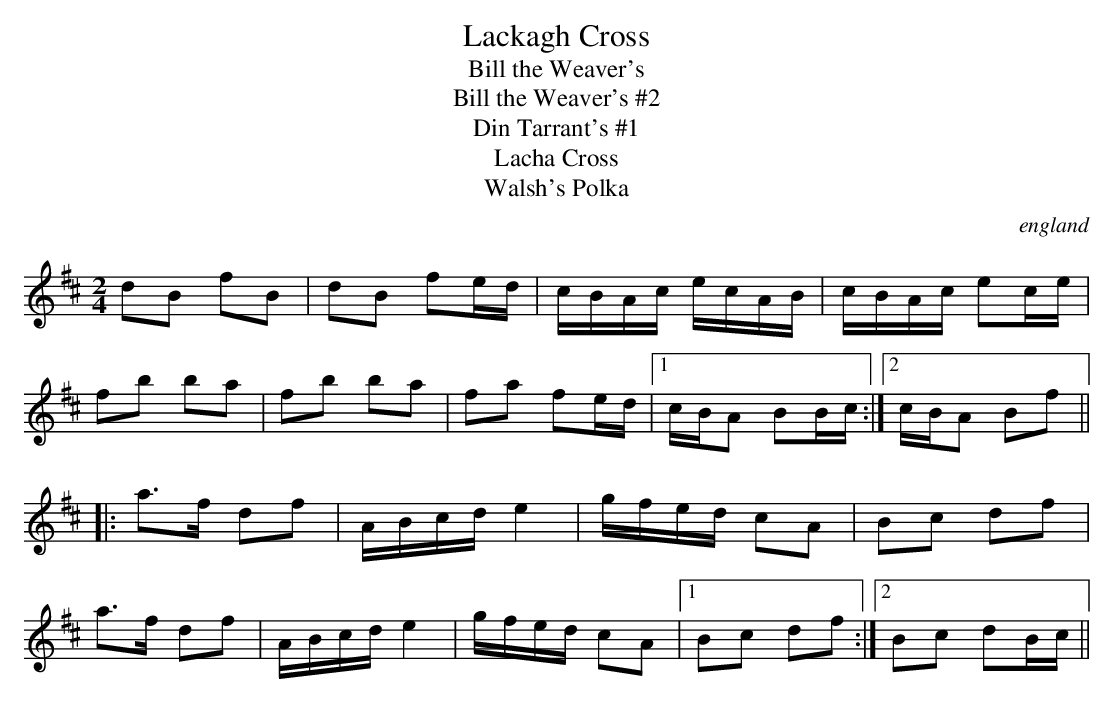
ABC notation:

X:1
T:Lackagh Cross
T:Bill the Weaver's
T:Bill the Weaver's #2
T:Din Tarrant's #1
T:Lacha Cross
T:Walsh's Polka
O:england
M:2/4
L:1/8
K:Bm
dB fB|dB fe/d/|c/B/A/c/ e/c/A/B/|c/B/A/c/ ec/e/|
fb ba|fb ba|fa fe/d/|1 c/B/A BB/c/:|2 c/B/A Bf||
|:a>f df|A/B/c/d/ e2|g/f/e/d/ cA|Bc df|
a>f df|A/B/c/d/ e2|g/f/e/d/ cA|1 Bc df:|2 Bc dB/c/||
